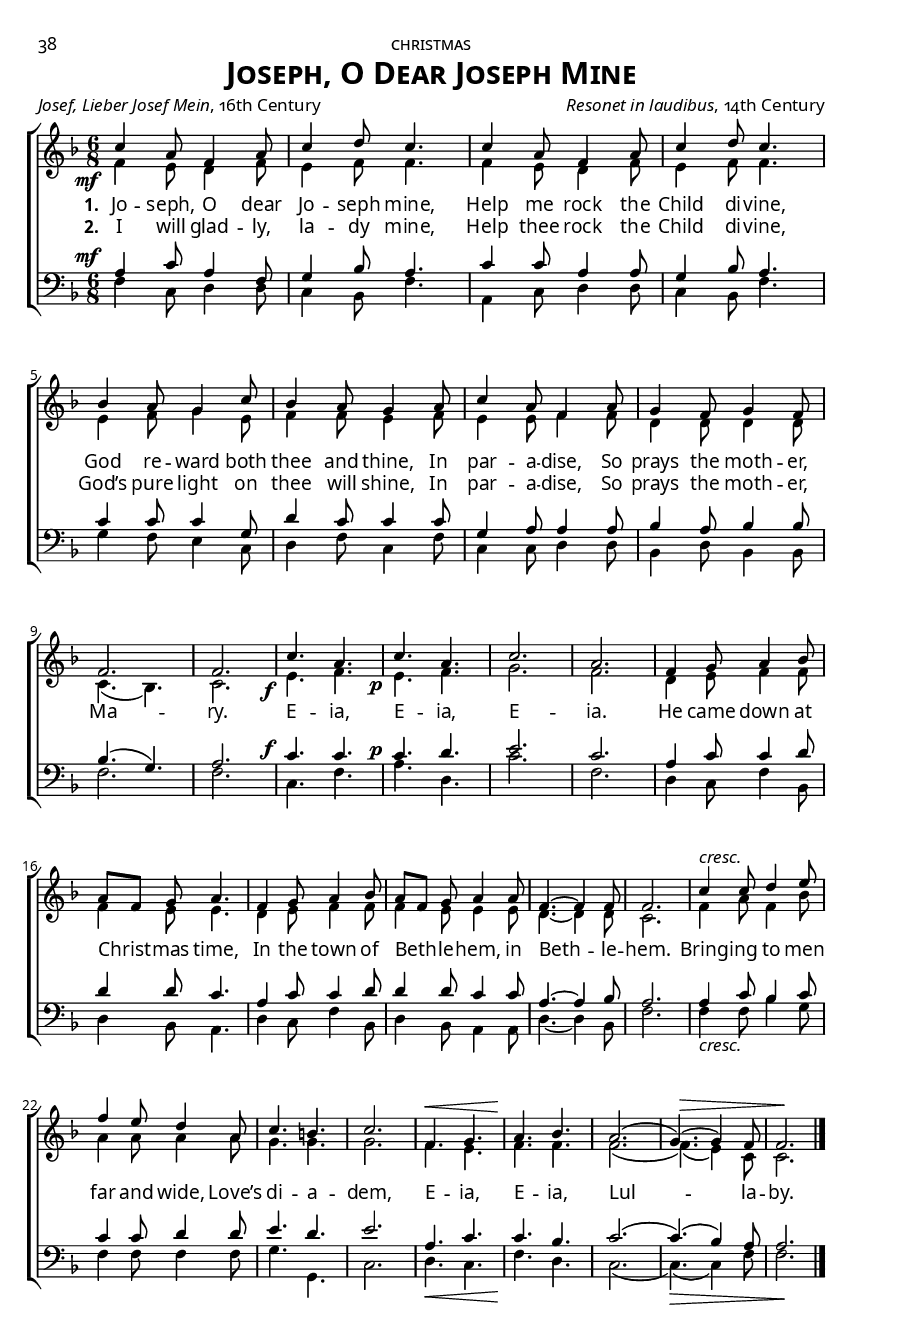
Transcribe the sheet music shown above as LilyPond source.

\version "2.14.2"
\include "util.ly"
\header {
  title = \markup{\override #'(font-name . "Garamond Premier Pro Semibold"){ \abs-fontsize #15 \smallCapsOldStyle"Joseph, O Dear Joseph Mine"}}
  poet = \markup\concat{\italic"Josef, Lieber Josef Mein" \oldStyleNum", 16th Century"}
  composer = \markup\concat{ \italic"Resonet in laudibus" \oldStyleNum", 14th Century"}
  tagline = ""
}
\paper {
  %print-all-headers = ##t
  paper-height = 9\in
  paper-width = 6\in
  indent = 0\in
  %system-system-spacing = #'((basic-distance . 10) (padding . 0))
  %system-system-spacing =
  %  #'((basic-distance . 0)
  %     (minimum-distance . 0)
  %     (padding . -0.35)
  %     (stretchability . 100))
  ragged-last-bottom = ##f
  ragged-bottom = ##f
  two-sided = ##t
  inner-margin = 0.5\in
  outer-margin = 0.25\in
  top-margin = 0.25\in
  bottom-margin = 0.25\in
  first-page-number = #038
  print-first-page-number = ##t
  headerLine = \markup{\override #'(font-name . "Garamond Premier Pro") \smallCapsOldStyle"christmas"}
  oddHeaderMarkup = \markup\fill-line{
     \override #'(font-name . "Garamond Premier Pro")\abs-fontsize #8.5
     \combine 
        \fill-line{"" \on-the-fly #print-page-number-check-first
        \oldStylePageNum""
        }
        \fill-line{\headerLine}
  }
  evenHeaderMarkup = \markup {
     \override #'(font-name . "Garamond Premier Pro")\abs-fontsize #8.5
     \combine
        \on-the-fly #print-page-number-check-first
        \oldStylePageNum""
        \fill-line{\headerLine}
  }
}
#(set-global-staff-size 15) \paper{ #(define fonts (make-pango-font-tree "GoudyOlSt BT" "Garamond Premier Pro" "Garamond Premier Pro" (/ 15 20))) }
global = {
  \key f \major
  \time 6/8
  \autoBeamOff
  \override DynamicLineSpanner #'staff-padding = #0.0
  \override DynamicLineSpanner #'Y-extent = #'(0 . 1.5)
  \override DynamicText #'X-offset = #-3
}

sopMusic = \relative c'' {
  \once\override DynamicText #'X-offset = #-5
  c4_\mf a8 f4 a8 |
  c4 d8 c4. |
  c4 a8 f4 a8 |
  c4 d8 c4. | \break
  
  bes4 a8 g4 c8 |
  bes4 a8 g4 a8 |
  c4 a8 f4 a8 |
  g4 f8 g4 f8 | \break
  
  f2. |
  f2. |
  c'4._\f a |
  c_\p a |
  c2. |
  a |
  
  f4 g8 a4 bes8 |
  a[ f] g a4. |
  f4 g8 a4 bes8 |
  a[ f] g a4 a8 |
  
  f4.~ f4 f8 |
  f2. |
  c'4^\markup\italic"cresc." c8 d4 e8 |
  f4 e8 d4 a8 |
  
  c4. b |
  c2. |
  f,4. g |
  a bes |
  a2.( |
  g4.)( g4) f8 |
  f2. \bar "|."
}
sopWords = \lyricmode {
  
}

altoMusic = \relative c' {
  f4 e8 d4 f8 |
  e4 f8 f4. |
  f4 e8 d4 f8 |
  e4 f8 f4. |
  
  e4 f8 g4 e8 |
  f4 f8 e4 f8 |
  e4 e8 f4 f8 |
  d4 d8 d4 d8 |
  
  c4.( bes) |
  c2. |
  e4. f |
  e f |
  g2. |
  f2. |
  
  d4 e8 f4 f8 f4 e8 e4. |
  d4 e8 f4 f8 |
  f4 e8 e4 e8 |
  
  d4.~ d4 d8 |
  c2. |
  f4 a8 f4 bes8 |
  a4 a8 a4 a8 |
  
  g4. g |
  g2. |
  f4.^\< e |
  f\! f |
  f2.( |
  f4.)(^\> e4) c8 |
  <<c2. {s8 s\! s2}>> \bar "|."
}
altoWords = {
  \lyricmode {
    \dropLyricsIV
    \set stanza = #"1. "
    Jo -- seph, O dear Jo -- seph mine,
    Help me rock the Child di -- vine,
    God re -- ward both thee and thine,
    In par -- a -- dise, So prays the moth -- er,
    
    \raiseLyrics
    Ma -- ry.
  }
  %\set stanza = \markup\dynamic"f "
  \lyricmode {
    E -- ia,
  }
  %\set stanza = \markup\dynamic"p "
  \lyricmode {E -- ia, E -- ia.
    He came down at Christ -- mas time,
    In the town of Beth -- le -- hem, in Beth -- le -- hem.
    Bring -- ing to men far and wide,
    Love’s di -- a -- dem,
    E -- ia, E -- ia, Lul -- la -- by.
  }
}
altoWordsII = \lyricmode {
  \dropLyricsIV
%\markup\italic
  \set stanza = #"2. "
  I will glad -- ly, la -- dy mine,
  Help thee rock the Child di -- vine,
  God’s pure light on thee will shine,
  In par -- a -- dise, So prays the moth -- er,
}
altoWordsIII = \lyricmode {
}
altoWordsIV = \lyricmode {
}
altoWordsV = \lyricmode {
}
altoWordsVI = \lyricmode {
}
tenorMusic = \relative c' {
  \once\override DynamicText #'X-offset = #-5
  a4^\mf c8 a4 f8 |
  g4 bes8 a4. |
  c4 c8 a4 a8 |
  g4 bes8 a4. |
  
  c4 c8 c4 g8 |
  d'4 c8 c4 c8 |
  g4 a8 a4 a8 |
  bes4 a8 bes4 bes8 |
  
  bes4.( g) |
  a2. |
  c4.^\f c |
  c^\p d |
  e2. |
  c |
  
  a4 c8 c4 d8 |
  d4 d8 c4. |
  a4 c8 c4 d8 |
  d4 d8 c4 c8 |
  
  a4.~ a4 bes8 |
  a2. |
  a4_\markup\italic"cresc." c8 bes4 c8 |
  c4 c8 d4 d8 |
  
  e4. d |
  e2. |
  a,4._\< c |
  c\! bes |
  c2.( |
  c4.)(_\> bes4) a8 |
  <<a2. {s8 s\! s2}>> \bar "|."
}
tenorWords = \lyricmode {

}

bassMusic = \relative c {
  f4 c8 d4 d8 |
  c4 bes8 f'4. |
  a,4 c8 d4 d8 |
  c4 bes8 f'4. |
  
  g4 f8 e4 c8 |
  d4 f8 c4 f8 |
  c4 c8 d4 d8 |
  bes4 d8 bes4 bes8 |
  
  f'2. |
  f |
  c4. f |
  a d, |
  c'2. |
  f, |
  
  d4 c8 f4 bes,8 |
  d4 bes8 a4. |
  d4 c8 f4 bes,8 |
  d4 bes8 a4 a8 |
  
  d4.~ d4 bes8 |
  f'2. |
  f4 f8 bes4 g8 |
  f4 f8 f4 f8 |
  
  g4. g, |
  c2. |
  d4. c |
  f d |
  c2.( |
  c4.)( c4) f8 |
  f2. \bar "|."
}
bassWords = \lyricmode {

}

pianoRH = \relative c' {
  
}
pianoLH = \relative c' {
  
}

\score {
  <<
   \new ChoirStaff <<
%    \new Lyrics = sopranos \with { \override VerticalAxisGroup #'nonstaff-relatedstaff-spacing = #'((basic-distance . 1)) }
    \new Staff = women <<
      \new Voice = "sopranos" { \voiceOne << \global \sopMusic >> }
      \new Voice = "altos" { \voiceTwo << \global \altoMusic >> }
    >>
    \new Lyrics \with { alignAboveContext = #"women" \override VerticalAxisGroup #'nonstaff-relatedstaff-spacing = #'((basic-distance . 1))} \lyricsto "sopranos" \sopWords
    \new Lyrics = "altosVI"  \with { alignBelowContext = #"women" } \lyricsto "sopranos" \altoWordsVI
    \new Lyrics = "altosV"  \with { alignBelowContext = #"women" } \lyricsto "sopranos" \altoWordsV
    \new Lyrics = "altosIV"  \with { alignBelowContext = #"women" } \lyricsto "sopranos" \altoWordsIV
    \new Lyrics = "altosIII"  \with { alignBelowContext = #"women" } \lyricsto "sopranos" \altoWordsIII
    \new Lyrics = "altosII"  \with { alignBelowContext = #"women" } \lyricsto "sopranos" \altoWordsII
    \new Lyrics = "altos"  \with { alignBelowContext = #"women" } \lyricsto "sopranos" \altoWords
   \new Staff = men <<
      \clef bass
      \new Voice = "tenors" { \voiceOne << \global \tenorMusic >> }
      \new Voice = "basses" { \voiceTwo << \global \bassMusic >> }
    >>
    \new Lyrics \with { alignAboveContext = #"men" \override VerticalAxisGroup #'nonstaff-relatedstaff-spacing = #'((basic-distance . 1)) } \lyricsto "tenors" \tenorWords
    \new Lyrics \with { alignBelowContext = #"men" \override VerticalAxisGroup #'nonstaff-relatedstaff-spacing = #'((basic-distance . 1)) } \lyricsto "basses" \bassWords
  >>
%    \new PianoStaff << \new Staff { \new Voice { \pianoRH } } \new Staff { \clef "bass" \pianoLH } >>
  >>
  \layout {
    \context {
      \Score
      %\override SpacingSpanner #'base-shortest-duration = #(ly:make-moment 1 8)
      %\override SpacingSpanner #'common-shortest-duration = #(ly:make-moment 1 4)
    }
    \context {
      % Remove all empty staves
      % \Staff \RemoveEmptyStaves \override VerticalAxisGroup #'remove-first = ##t
    }
  }
}
